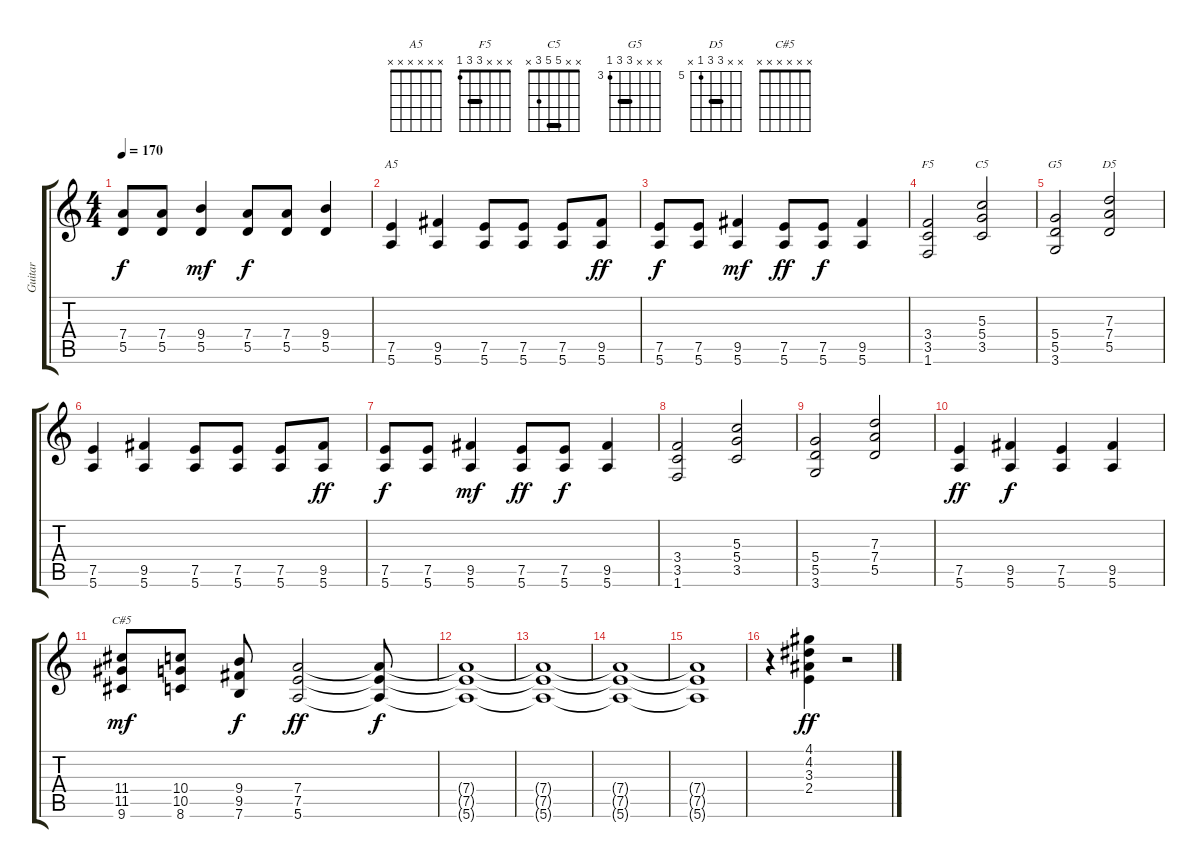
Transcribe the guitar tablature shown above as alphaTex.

\track ("Guitar" "Guitar") {instrument overdrivenguitar}
\staff {score tabs}
\tuning (E4 B3 G3 D3 A2 E2) {hide}
\chord ("A5" x x x x x x)
\chord ("F5" x x x 3 3 1) {barre 3}
\chord ("C5" x x 5 5 3 x) {barre 5}
\chord ("G5" x x x 5 5 3) {firstfret 3 barre 5}
\chord ("D5" x x 7 7 5 x) {firstfret 5 barre 7}
\chord ("C#5" x x x x x x)
\ts (4 4)
\tempo 170
\clef g2
\ks c
(7.4 5.5).8{dy f} (7.4 5.5).8 (9.4 5.5).4{dy mf} (7.4 5.5).8{dy f} (7.4 5.5).8 (9.4 5.5).4 |
(7.5 5.6).4{ch "A5"} (9.5 5.6).4 (7.5 5.6).8 (7.5 5.6).8 (7.5 5.6).8 (9.5 5.6).8{dy ff} |
(7.5 5.6).8{dy f} (7.5 5.6).8 (9.5 5.6).4{dy mf} (7.5 5.6).8{dy ff} (7.5 5.6).8{dy f} (9.5 5.6).4 |
(3.4 3.5 1.6).2{ch "F5"} (5.3 5.4 3.5).2{ch "C5"} |
(5.4 5.5 3.6).2{ch "G5"} (7.3 7.4 5.5).2{ch "D5"} |
(7.5 5.6).4 (9.5 5.6).4 (7.5 5.6).8 (7.5 5.6).8 (7.5 5.6).8 (9.5 5.6).8{dy ff} |
(7.5 5.6).8{dy f} (7.5 5.6).8 (9.5 5.6).4{dy mf} (7.5 5.6).8{dy ff} (7.5 5.6).8{dy f} (9.5 5.6).4 |
(3.4 3.5 1.6).2 (5.3 5.4 3.5).2 |
(5.4 5.5 3.6).2 (7.3 7.4 5.5).2 |
(7.5 5.6).4{dy ff} (9.5 5.6).4{dy f} (7.5 5.6).4 (9.5 5.6).4 |
(11.4 11.5 9.6).8{ch "C#5" dy mf} (10.4 10.5 8.6).8 (9.4 9.5 7.6).8{dy f} (7.4 7.5 5.6).2{dy ff} (7.4{t} 7.5{t} 5.6{t}).8{dy f} |
(7.4{t} 7.5{t} 5.6{t}).1 |
(7.4{t} 7.5{t} 5.6{t}).1 |
(7.4{t} 7.5{t} 5.6{t}).1 |
(7.4{t} 7.5{t} 5.6{t}).1 |
r.4 (4.1 4.2 3.3 2.4).4{dy ff} r.2
